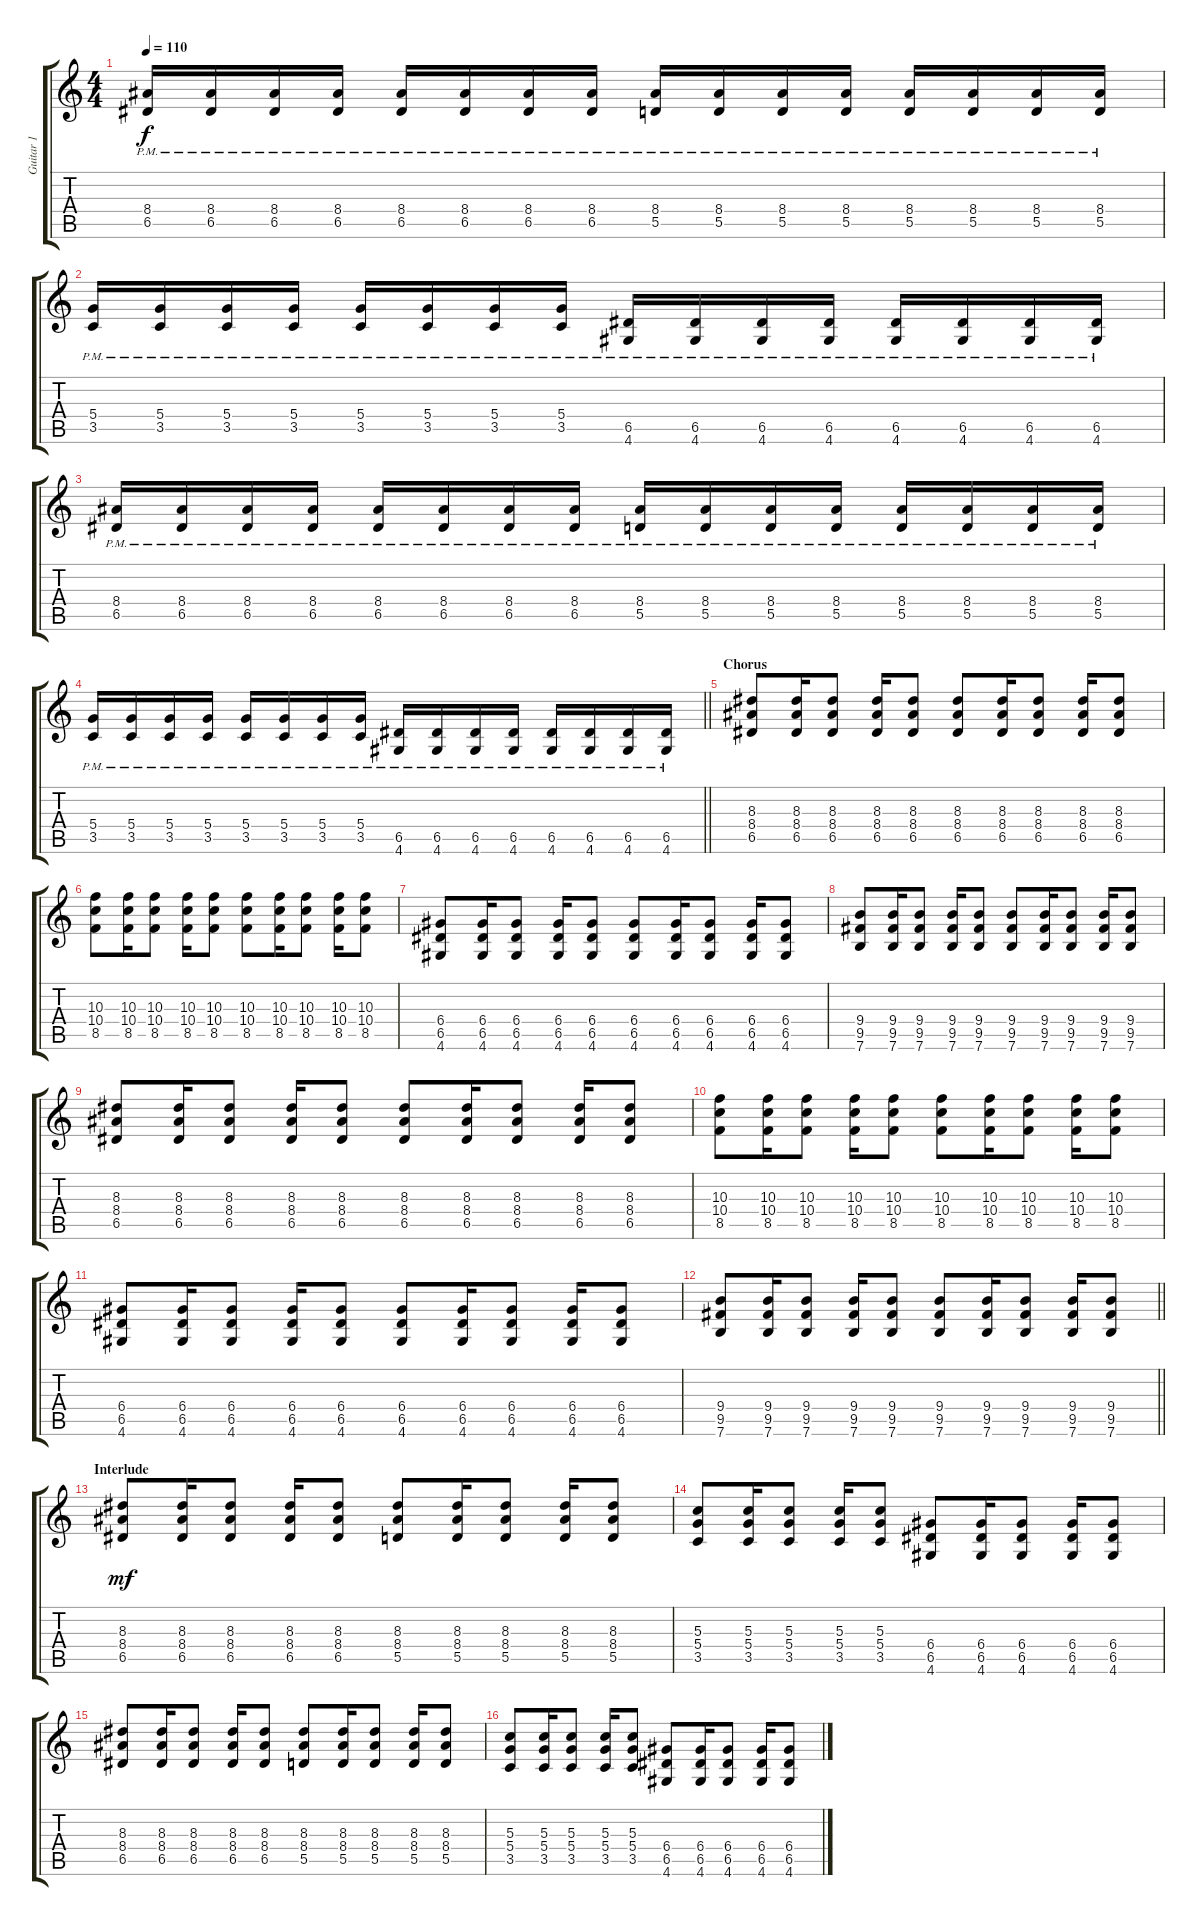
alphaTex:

\track ("Guitar 1" "Guitar 1") {instrument overdrivenguitar}
\staff {score tabs}
\tuning (E4 B3 G3 D3 A2 E2) {hide}
\ts (4 4)
\tempo 110
\clef g2
\ks c
(8.4{pm} 6.5{pm}).16{dy f} (8.4{pm} 6.5{pm}).16 (8.4{pm} 6.5{pm}).16 (8.4{pm} 6.5{pm}).16 (8.4{pm} 6.5{pm}).16 (8.4{pm} 6.5{pm}).16 (8.4{pm} 6.5{pm}).16 (8.4{pm} 6.5{pm}).16 (8.4{pm} 5.5{pm}).16 (8.4{pm} 5.5{pm}).16 (8.4{pm} 5.5{pm}).16 (8.4{pm} 5.5{pm}).16 (8.4{pm} 5.5{pm}).16 (8.4{pm} 5.5{pm}).16 (8.4{pm} 5.5{pm}).16 (8.4{pm} 5.5{pm}).16 |
(5.4{pm} 3.5{pm}).16 (5.4{pm} 3.5{pm}).16 (5.4{pm} 3.5{pm}).16 (5.4{pm} 3.5{pm}).16 (5.4{pm} 3.5{pm}).16 (5.4{pm} 3.5{pm}).16 (5.4{pm} 3.5{pm}).16 (5.4{pm} 3.5{pm}).16 (6.5{pm} 4.6{pm}).16 (6.5{pm} 4.6{pm}).16 (6.5{pm} 4.6{pm}).16 (6.5{pm} 4.6{pm}).16 (6.5{pm} 4.6{pm}).16 (6.5{pm} 4.6{pm}).16 (6.5{pm} 4.6{pm}).16 (6.5{pm} 4.6{pm}).16 |
(8.4{pm} 6.5{pm}).16 (8.4{pm} 6.5{pm}).16 (8.4{pm} 6.5{pm}).16 (8.4{pm} 6.5{pm}).16 (8.4{pm} 6.5{pm}).16 (8.4{pm} 6.5{pm}).16 (8.4{pm} 6.5{pm}).16 (8.4{pm} 6.5{pm}).16 (8.4{pm} 5.5{pm}).16 (8.4{pm} 5.5{pm}).16 (8.4{pm} 5.5{pm}).16 (8.4{pm} 5.5{pm}).16 (8.4{pm} 5.5{pm}).16 (8.4{pm} 5.5{pm}).16 (8.4{pm} 5.5{pm}).16 (8.4{pm} 5.5{pm}).16 |
\barLineRight lightlight
(5.4{pm} 3.5{pm}).16 (5.4{pm} 3.5{pm}).16 (5.4{pm} 3.5{pm}).16 (5.4{pm} 3.5{pm}).16 (5.4{pm} 3.5{pm}).16 (5.4{pm} 3.5{pm}).16 (5.4{pm} 3.5{pm}).16 (5.4{pm} 3.5{pm}).16 (6.5{pm} 4.6{pm}).16 (6.5{pm} 4.6{pm}).16 (6.5{pm} 4.6{pm}).16 (6.5{pm} 4.6{pm}).16 (6.5{pm} 4.6{pm}).16 (6.5{pm} 4.6{pm}).16 (6.5{pm} 4.6{pm}).16 (6.5{pm} 4.6{pm}).16 |
\section ("" "Chorus")
(8.3 8.4 6.5).8 (8.3 8.4 6.5).16 (8.3 8.4 6.5).8 (8.3 8.4 6.5).16 (8.3 8.4 6.5).8 (8.3 8.4 6.5).8 (8.3 8.4 6.5).16 (8.3 8.4 6.5).8 (8.3 8.4 6.5).16 (8.3 8.4 6.5).8 |
(10.3 10.4 8.5).8 (10.3 10.4 8.5).16 (10.3 10.4 8.5).8 (10.3 10.4 8.5).16 (10.3 10.4 8.5).8 (10.3 10.4 8.5).8 (10.3 10.4 8.5).16 (10.3 10.4 8.5).8 (10.3 10.4 8.5).16 (10.3 10.4 8.5).8 |
(6.4 6.5 4.6).8 (6.4 6.5 4.6).16 (6.4 6.5 4.6).8 (6.4 6.5 4.6).16 (6.4 6.5 4.6).8 (6.4 6.5 4.6).8 (6.4 6.5 4.6).16 (6.4 6.5 4.6).8 (6.4 6.5 4.6).16 (6.4 6.5 4.6).8 |
(9.4 9.5 7.6).8 (9.4 9.5 7.6).16 (9.4 9.5 7.6).8 (9.4 9.5 7.6).16 (9.4 9.5 7.6).8 (9.4 9.5 7.6).8 (9.4 9.5 7.6).16 (9.4 9.5 7.6).8 (9.4 9.5 7.6).16 (9.4 9.5 7.6).8 |
(8.3 8.4 6.5).8 (8.3 8.4 6.5).16 (8.3 8.4 6.5).8 (8.3 8.4 6.5).16 (8.3 8.4 6.5).8 (8.3 8.4 6.5).8 (8.3 8.4 6.5).16 (8.3 8.4 6.5).8 (8.3 8.4 6.5).16 (8.3 8.4 6.5).8 |
(10.3 10.4 8.5).8 (10.3 10.4 8.5).16 (10.3 10.4 8.5).8 (10.3 10.4 8.5).16 (10.3 10.4 8.5).8 (10.3 10.4 8.5).8 (10.3 10.4 8.5).16 (10.3 10.4 8.5).8 (10.3 10.4 8.5).16 (10.3 10.4 8.5).8 |
(6.4 6.5 4.6).8 (6.4 6.5 4.6).16 (6.4 6.5 4.6).8 (6.4 6.5 4.6).16 (6.4 6.5 4.6).8 (6.4 6.5 4.6).8 (6.4 6.5 4.6).16 (6.4 6.5 4.6).8 (6.4 6.5 4.6).16 (6.4 6.5 4.6).8 |
\barLineRight lightlight
(9.4 9.5 7.6).8 (9.4 9.5 7.6).16 (9.4 9.5 7.6).8 (9.4 9.5 7.6).16 (9.4 9.5 7.6).8 (9.4 9.5 7.6).8 (9.4 9.5 7.6).16 (9.4 9.5 7.6).8 (9.4 9.5 7.6).16 (9.4 9.5 7.6).8 |
\section ("" "Interlude")
(8.3 8.4 6.5).8{dy mf} (8.3 8.4 6.5).16 (8.3 8.4 6.5).8 (8.3 8.4 6.5).16 (8.3 8.4 6.5).8 (8.3 8.4 5.5).8 (8.3 8.4 5.5).16 (8.3 8.4 5.5).8 (8.3 8.4 5.5).16 (8.3 8.4 5.5).8 |
(5.3 5.4 3.5).8 (5.3 5.4 3.5).16 (5.3 5.4 3.5).8 (5.3 5.4 3.5).16 (5.3 5.4 3.5).8 (6.4 6.5 4.6).8 (6.4 6.5 4.6).16 (6.4 6.5 4.6).8 (6.4 6.5 4.6).16 (6.4 6.5 4.6).8 |
(8.3 8.4 6.5).8 (8.3 8.4 6.5).16 (8.3 8.4 6.5).8 (8.3 8.4 6.5).16 (8.3 8.4 6.5).8 (8.3 8.4 5.5).8 (8.3 8.4 5.5).16 (8.3 8.4 5.5).8 (8.3 8.4 5.5).16 (8.3 8.4 5.5).8 |
(5.3 5.4 3.5).8 (5.3 5.4 3.5).16 (5.3 5.4 3.5).8 (5.3 5.4 3.5).16 (5.3 5.4 3.5).8 (6.4 6.5 4.6).8 (6.4 6.5 4.6).16 (6.4 6.5 4.6).8 (6.4 6.5 4.6).16 (6.4 6.5 4.6).8
